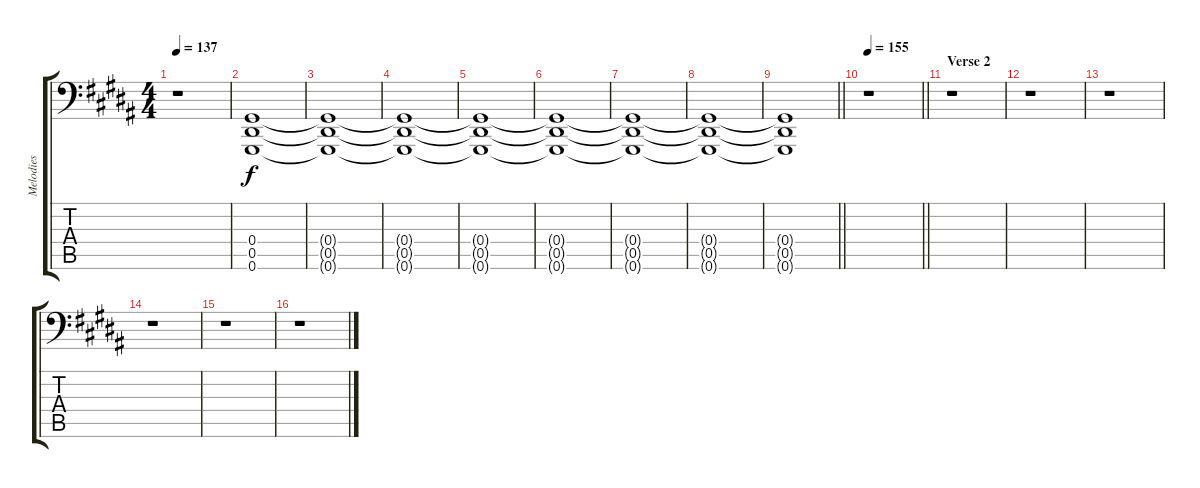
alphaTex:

\track ("Melodies" "Melodies") {instrument pad5bowed}
\staff {score tabs}
\tuning (E4 B3 G3 Ab2 Eb2 Ab1) {hide}
\ts (4 4)
\tempo 137
\clef f4
\ks g#minor
r.1{dy f} |
(0.4 0.5 0.6).1 |
(0.4{t} 0.5{t} 0.6{t}).1 |
(0.4{t} 0.5{t} 0.6{t}).1 |
(0.4{t} 0.5{t} 0.6{t}).1 |
(0.4{t} 0.5{t} 0.6{t}).1 |
(0.4{t} 0.5{t} 0.6{t}).1 |
(0.4{t} 0.5{t} 0.6{t}).1 |
\barLineRight lightlight
(0.4{t} 0.5{t} 0.6{t}).1 |
\tempo 155
\barLineRight lightlight
r.1 |
\section ("" "Verse 2")
r.1 |
r.1 |
r.1 |
r.1 |
r.1 |
r.1
